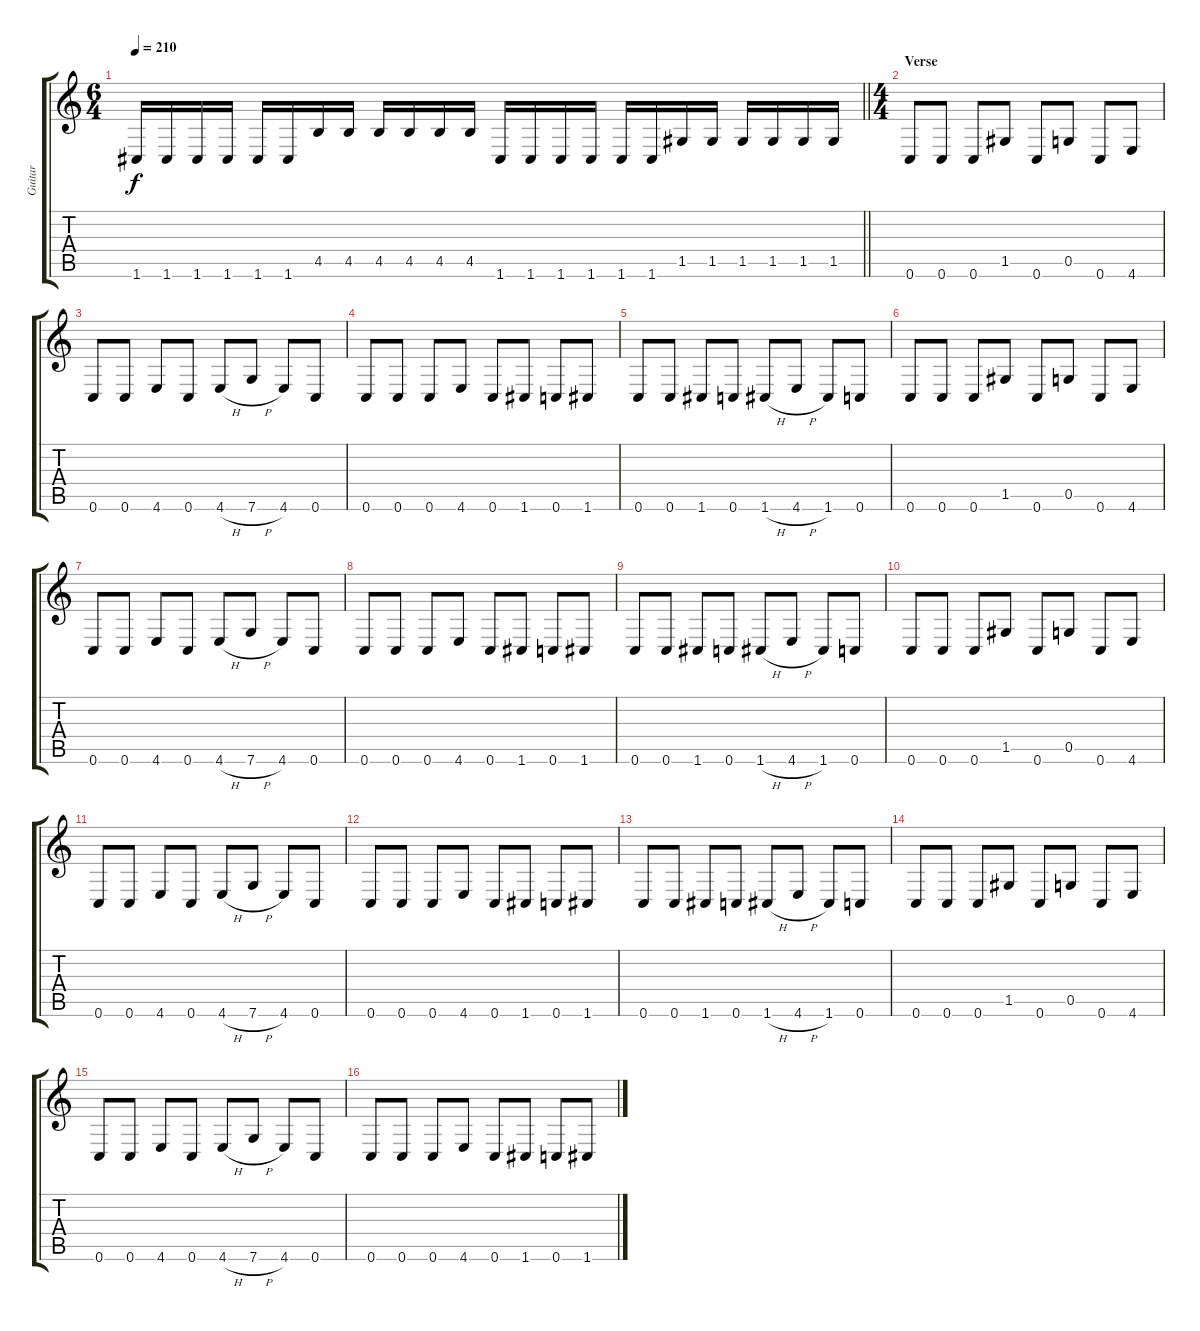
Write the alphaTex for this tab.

\track ("Guitar" "Guitar") {instrument distortionguitar}
\staff {score tabs}
\tuning (D4 A3 F3 C3 G2 C2) {hide}
\ts (6 4)
\tempo 210
\clef g2
\barLineRight lightlight
\ks c
1.6.16{dy f} 1.6.16 1.6.16 1.6.16 1.6.16 1.6.16 4.5.16 4.5.16 4.5.16 4.5.16 4.5.16 4.5.16 1.6.16 1.6.16 1.6.16 1.6.16 1.6.16 1.6.16 1.5.16 1.5.16 1.5.16 1.5.16 1.5.16 1.5.16 |
\ts (4 4)
\section ("" "Verse")
0.6.8 0.6.8 0.6.8 1.5.8 0.6.8 0.5.8 0.6.8 4.6.8 |
0.6.8 0.6.8 4.6.8 0.6.8 4.6{h}.8 7.6{h}.8 4.6.8 0.6.8 |
0.6.8 0.6.8 0.6.8 4.6.8 0.6.8 1.6.8 0.6.8 1.6.8 |
0.6.8 0.6.8 1.6.8 0.6.8 1.6{h}.8 4.6{h}.8 1.6.8 0.6.8 |
0.6.8 0.6.8 0.6.8 1.5.8 0.6.8 0.5.8 0.6.8 4.6.8 |
0.6.8 0.6.8 4.6.8 0.6.8 4.6{h}.8 7.6{h}.8 4.6.8 0.6.8 |
0.6.8 0.6.8 0.6.8 4.6.8 0.6.8 1.6.8 0.6.8 1.6.8 |
0.6.8 0.6.8 1.6.8 0.6.8 1.6{h}.8 4.6{h}.8 1.6.8 0.6.8 |
0.6.8 0.6.8 0.6.8 1.5.8 0.6.8 0.5.8 0.6.8 4.6.8 |
0.6.8 0.6.8 4.6.8 0.6.8 4.6{h}.8 7.6{h}.8 4.6.8 0.6.8 |
0.6.8 0.6.8 0.6.8 4.6.8 0.6.8 1.6.8 0.6.8 1.6.8 |
0.6.8 0.6.8 1.6.8 0.6.8 1.6{h}.8 4.6{h}.8 1.6.8 0.6.8 |
0.6.8 0.6.8 0.6.8 1.5.8 0.6.8 0.5.8 0.6.8 4.6.8 |
0.6.8 0.6.8 4.6.8 0.6.8 4.6{h}.8 7.6{h}.8 4.6.8 0.6.8 |
0.6.8 0.6.8 0.6.8 4.6.8 0.6.8 1.6.8 0.6.8 1.6.8
